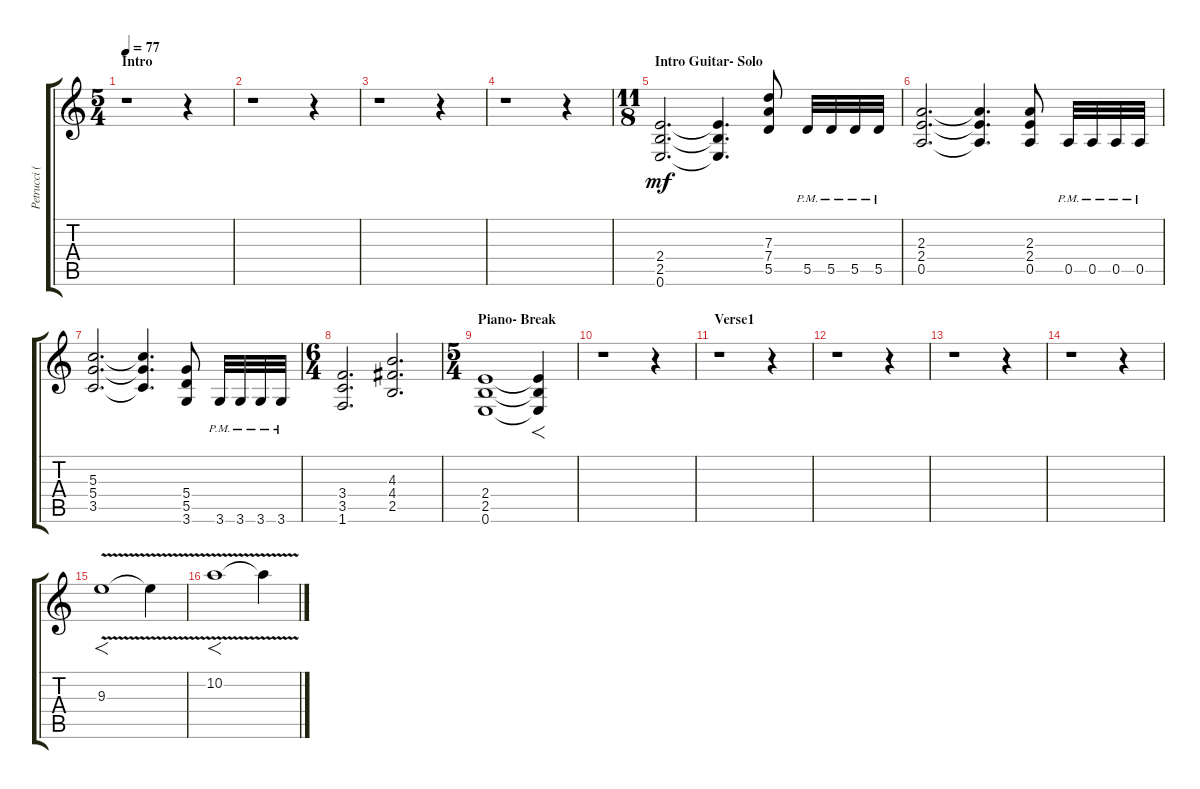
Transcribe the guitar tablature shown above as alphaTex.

\track ("Petrucci (Distortion Guitar2)" "Petrucci (") {instrument distortionguitar}
\staff {score tabs}
\tuning (E4 B3 G3 D3 A2 E2) {hide}
\ts (5 4)
\section ("" "Intro")
\tempo 77
\clef g2
\ks c
r.1{dy mf instrument distortionguitar} r.4 |
r.1 r.4 |
r.1 r.4 |
r.1 r.4 |
\ts (11 8)
\section ("" "Intro Guitar- Solo")
(2.4 2.5 0.6).2{d} (2.4{t} 2.5{t} 0.6{t}).4{d} (7.3 7.4 5.5).8 5.5{pm}.32 5.5{pm}.32 5.5{pm}.32 5.5{pm}.32 |
(2.3 2.4 0.5).2{d} (2.3{t} 2.4{t} 0.5{t}).4{d} (2.3 2.4 0.5).8 0.5{pm}.32 0.5{pm}.32 0.5{pm}.32 0.5{pm}.32 |
(5.3 5.4 3.5).2{d} (5.3{t} 5.4{t} 3.5{t}).4{d} (5.4 5.5 3.6).8 3.6{pm}.32 3.6{pm}.32 3.6{pm}.32 3.6{pm}.32 |
\ts (6 4)
(3.4 3.5 1.6).2{d} (4.3 4.4 2.5).2{d} |
\ts (5 4)
\section ("" "Piano- Break")
(2.4 2.5 0.6).1 (2.4{t} 2.5{t} 0.6{t}).4{f} |
r.1 r.4 |
\section ("" "Verse1")
r.1 r.4 |
r.1 r.4 |
r.1 r.4 |
r.1 r.4 |
9.3{v}.1{f} 9.3{v t}.4 |
10.2{v}.1{f} 10.2{v t}.4
